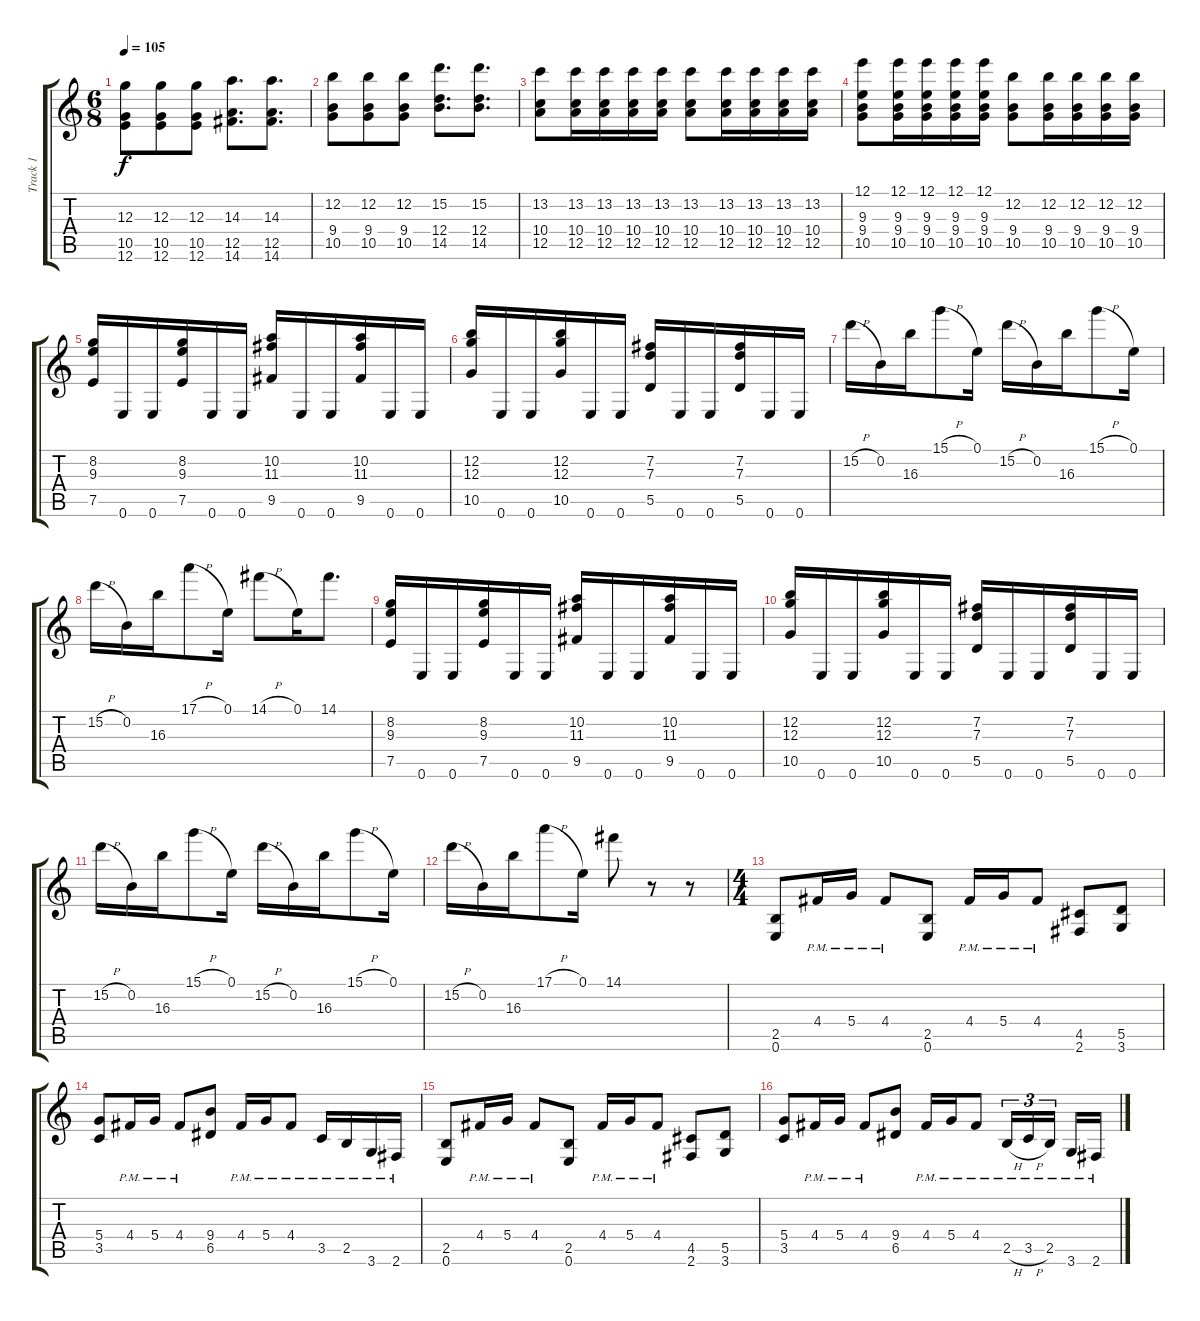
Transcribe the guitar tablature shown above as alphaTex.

\track ("Track 1" "Track 1") {instrument overdrivenguitar}
\staff {score tabs}
\tuning (E4 B3 G3 D3 A2 E2) {hide}
\ts (6 8)
\tempo 105
\clef g2
\ks c
(12.3 10.5 12.6).8{dy f instrument overdrivenguitar} (12.3 10.5 12.6).8 (12.3 10.5 12.6).8 (14.3 12.5 14.6).8{d} (14.3 12.5 14.6).8{d} |
(12.2 9.4 10.5).8 (12.2 9.4 10.5).8 (12.2 9.4 10.5).8 (15.2 12.4 14.5).8{d} (15.2 12.4 14.5).8{d} |
(13.2 10.4 12.5).8 (13.2 10.4 12.5).16 (13.2 10.4 12.5).16 (13.2 10.4 12.5).16 (13.2 10.4 12.5).16 (13.2 10.4 12.5).8 (13.2 10.4 12.5).16 (13.2 10.4 12.5).16 (13.2 10.4 12.5).16 (13.2 10.4 12.5).16 |
(12.1 9.3 9.4 10.5).8 (12.1 9.3 9.4 10.5).16 (12.1 9.3 9.4 10.5).16 (12.1 9.3 9.4 10.5).16 (12.1 9.3 9.4 10.5).16 (12.2 9.4 10.5).8 (12.2 9.4 10.5).16 (12.2 9.4 10.5).16 (12.2 9.4 10.5).16 (12.2 9.4 10.5).16 |
(8.2 9.3 7.5).16 0.6.16 0.6.16 (8.2 9.3 7.5).16 0.6.16 0.6.16 (10.2 11.3 9.5).16 0.6.16 0.6.16 (10.2 11.3 9.5).16 0.6.16 0.6.16 |
(12.2 12.3 10.5).16 0.6.16 0.6.16 (12.2 12.3 10.5).16 0.6.16 0.6.16 (7.2 7.3 5.5).16 0.6.16 0.6.16 (7.2 7.3 5.5).16 0.6.16 0.6.16 |
15.2{h}.16 0.2.16 16.3.16 15.1{h}.8 0.1.16 15.2{h}.16 0.2.16 16.3.16 15.1{h}.8 0.1.16 |
15.2{h}.16 0.2.16 16.3.16 17.1{h}.8 0.1.16 14.1{h}.8 0.1.16 14.1.8{d} |
(8.2 9.3 7.5).16 0.6.16 0.6.16 (8.2 9.3 7.5).16 0.6.16 0.6.16 (10.2 11.3 9.5).16 0.6.16 0.6.16 (10.2 11.3 9.5).16 0.6.16 0.6.16 |
(12.2 12.3 10.5).16 0.6.16 0.6.16 (12.2 12.3 10.5).16 0.6.16 0.6.16 (7.2 7.3 5.5).16 0.6.16 0.6.16 (7.2 7.3 5.5).16 0.6.16 0.6.16 |
15.2{h}.16 0.2.16 16.3.16 15.1{h}.8 0.1.16 15.2{h}.16 0.2.16 16.3.16 15.1{h}.8 0.1.16 |
15.2{h}.16 0.2.16 16.3.16 17.1{h}.8 0.1.16 14.1.8 r.8 r.8 |
\ts (4 4)
(2.5 0.6).8 4.4{pm}.16 5.4{pm}.16 4.4{pm}.8 (2.5 0.6).8 4.4{pm}.16 5.4{pm}.16 4.4{pm}.8 (4.5 2.6).8 (5.5 3.6).8 |
(5.4 3.5).8 4.4{pm}.16 5.4{pm}.16 4.4{pm}.8 (9.4 6.5).8 4.4{pm}.16 5.4{pm}.16 4.4{pm}.8 3.5{pm}.16 2.5{pm}.16 3.6{pm}.16 2.6{pm}.16 |
(2.5 0.6).8 4.4{pm}.16 5.4{pm}.16 4.4{pm}.8 (2.5 0.6).8 4.4{pm}.16 5.4{pm}.16 4.4{pm}.8 (4.5 2.6).8 (5.5 3.6).8 |
(5.4 3.5).8 4.4{pm}.16 5.4{pm}.16 4.4{pm}.8 (9.4 6.5).8 4.4{pm}.16 5.4{pm}.16 4.4{pm}.8 2.5{h pm}.16{tu (3 2)} 3.5{h pm}.16{tu (3 2)} 2.5{pm}.16{tu (3 2) beam splitsecondary} 3.6{pm}.16 2.6{pm}.16
